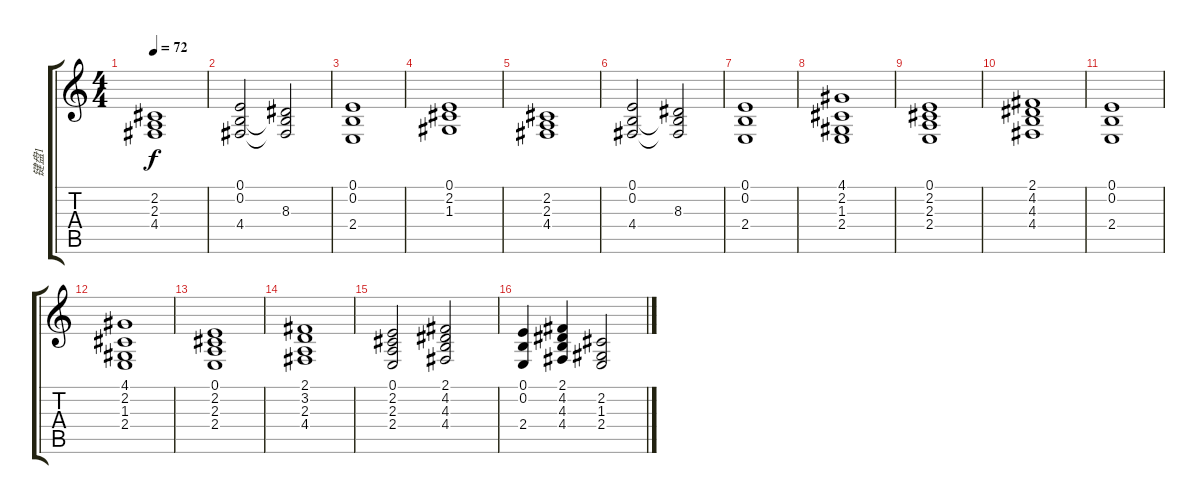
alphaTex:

\track ("键盘1" "键盘1") {instrument stringensemble2}
\staff {score tabs}
\tuning (E4 B3 G3 D3 A2 E2) {hide}
\ts (4 4)
\tempo 72
\clef g2
\ks c
(2.2 2.3 4.4).1{dy f} |
(0.1 0.2 4.4).2 (0.2{t} 8.3 4.4{t}).2 |
(0.1 0.2 2.4).1 |
(0.1 2.2 1.3).1 |
(2.2 2.3 4.4).1 |
(0.1 0.2 4.4).2 (0.2{t} 8.3 4.4{t}).2 |
(0.1 0.2 2.4).1 |
(4.1 2.2 1.3 2.4).1 |
(0.1 2.2 2.3 2.4).1 |
(2.1 4.2 4.3 4.4).1 |
(0.1 0.2 2.4).1 |
(4.1 2.2 1.3 2.4).1 |
(0.1 2.2 2.3 2.4).1 |
(2.1 3.2 2.3 4.4).1 |
(0.1 2.2 2.3 2.4).2 (2.1 4.2 4.3 4.4).2 |
(0.1 0.2 2.4).4 (2.1 4.2 4.3 4.4).4 (2.2 1.3 2.4).2
